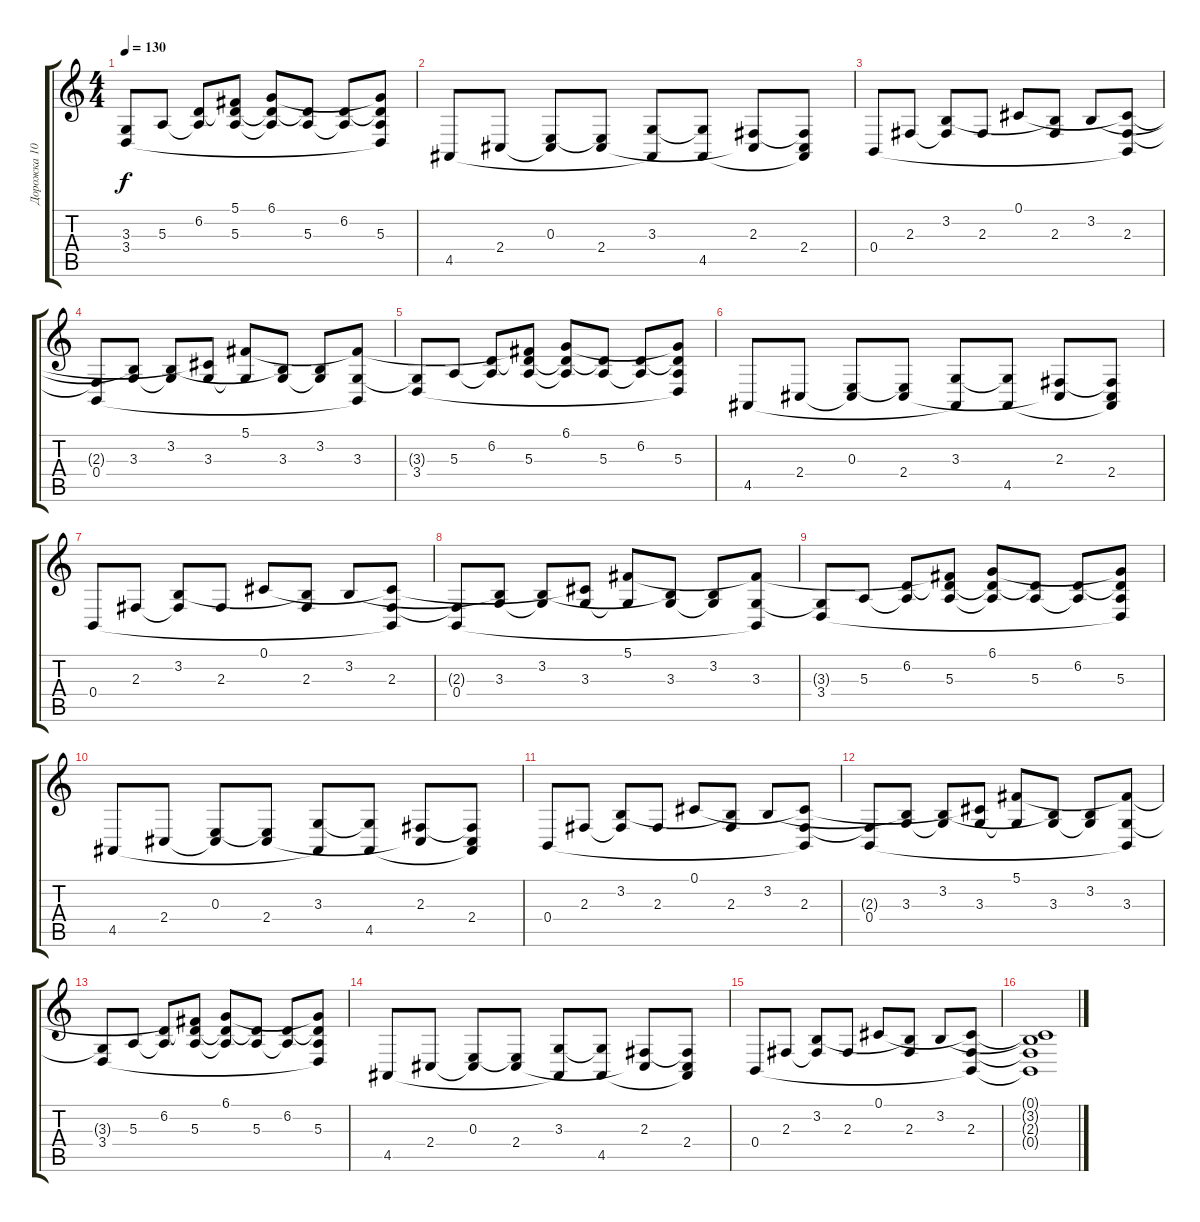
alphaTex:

\track ("Дорожка 10" "Дорожка 10") {instrument acousticgrandpiano}
\staff {score tabs}
\tuning (Db4 Ab3 E3 B2 Gb2 B1) {hide}
\ts (4 4)
\tempo 130
\clef g2
\ks c
(3.3{t} 3.4).8{dy f} 5.3.8 (6.2 5.3{t}).8 (5.1{t} 6.2{t} 5.3).8 (6.1 6.2{t} 5.3{t}).8 (6.2{t} 5.3).8 (6.2 5.3{t}).8 (6.1{t} 6.2{t} 5.3 3.4{t}).8 |
4.5.8 2.4.8 (0.3 2.4{t}).8 (0.3{t} 2.4).8 (3.3 4.5{t}).8 (3.3{t} 4.5).8 (2.3 2.4{t}).8 (2.3{t} 2.4 4.5{t}).8 |
0.4.8 2.3.8 (3.2 2.3{t}).8 2.3.8 0.1.8 (3.2{t} 2.3).8 3.2.8 (0.1{t} 2.3 0.4{t}).8 |
(2.3{t} 0.4).8 (3.2{t} 3.3).8 (3.2 3.3{t}).8 (0.1{t} 3.3).8 (5.1 3.3{t}).8 (3.2{t} 3.3).8 (3.2 3.3{t}).8 (5.1{t} 3.3 0.4{t}).8 |
(3.3{t} 3.4).8 5.3.8 (6.2 5.3{t}).8 (5.1{t} 6.2{t} 5.3).8 (6.1 6.2{t} 5.3{t}).8 (6.2{t} 5.3).8 (6.2 5.3{t}).8 (6.1{t} 6.2{t} 5.3 3.4{t}).8 |
4.5.8 2.4.8 (0.3 2.4{t}).8 (0.3{t} 2.4).8 (3.3 4.5{t}).8 (3.3{t} 4.5).8 (2.3 2.4{t}).8 (2.3{t} 2.4 4.5{t}).8 |
0.4.8 2.3.8 (3.2 2.3{t}).8 2.3.8 0.1.8 (3.2{t} 2.3).8 3.2.8 (0.1{t} 2.3 0.4{t}).8 |
(2.3{t} 0.4).8 (3.2{t} 3.3).8 (3.2 3.3{t}).8 (0.1{t} 3.3).8 (5.1 3.3{t}).8 (3.2{t} 3.3).8 (3.2 3.3{t}).8 (5.1{t} 3.3 0.4{t}).8 |
(3.3{t} 3.4).8 5.3.8 (6.2 5.3{t}).8 (5.1{t} 6.2{t} 5.3).8 (6.1 6.2{t} 5.3{t}).8 (6.2{t} 5.3).8 (6.2 5.3{t}).8 (6.1{t} 6.2{t} 5.3 3.4{t}).8 |
4.5.8 2.4.8 (0.3 2.4{t}).8 (0.3{t} 2.4).8 (3.3 4.5{t}).8 (3.3{t} 4.5).8 (2.3 2.4{t}).8 (2.3{t} 2.4 4.5{t}).8 |
0.4.8 2.3.8 (3.2 2.3{t}).8 2.3.8 0.1.8 (3.2{t} 2.3).8 3.2.8 (0.1{t} 2.3 0.4{t}).8 |
(2.3{t} 0.4).8 (3.2{t} 3.3).8 (3.2 3.3{t}).8 (0.1{t} 3.3).8 (5.1 3.3{t}).8 (3.2{t} 3.3).8 (3.2 3.3{t}).8 (5.1{t} 3.3 0.4{t}).8 |
(3.3{t} 3.4).8 5.3.8 (6.2 5.3{t}).8 (5.1{t} 6.2{t} 5.3).8 (6.1 6.2{t} 5.3{t}).8 (6.2{t} 5.3).8 (6.2 5.3{t}).8 (6.1{t} 6.2{t} 5.3 3.4{t}).8 |
4.5.8 2.4.8 (0.3 2.4{t}).8 (0.3{t} 2.4).8 (3.3 4.5{t}).8 (3.3{t} 4.5).8 (2.3 2.4{t}).8 (2.3{t} 2.4 4.5{t}).8 |
0.4.8 2.3.8 (3.2 2.3{t}).8 2.3.8 0.1.8 (3.2{t} 2.3).8 3.2.8 (0.1{t} 2.3 0.4{t}).8 |
(0.1{t} 3.2{t} 2.3{t} 0.4{t}).1
